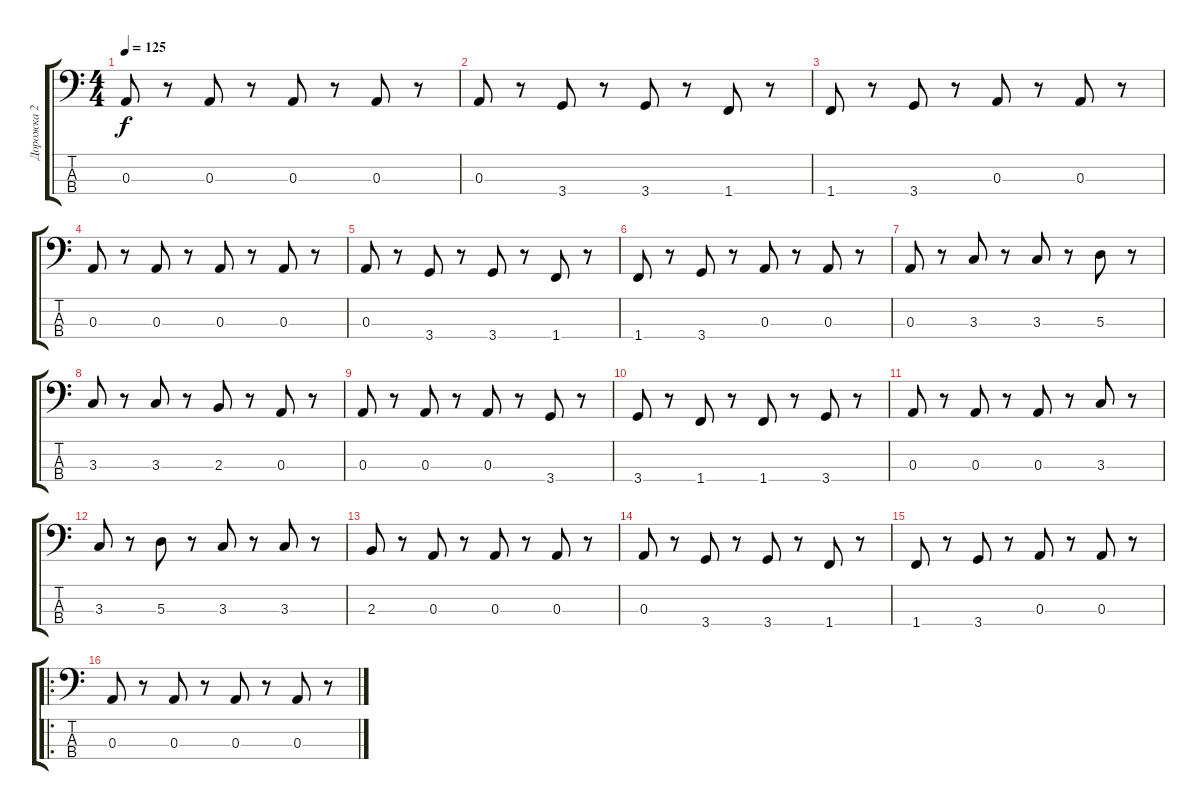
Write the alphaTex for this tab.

\track ("Дорожка 2" "Дорожка 2") {instrument electricbassfinger}
\staff {score tabs}
\tuning (G2 D2 A1 E1) {hide}
\ts (4 4)
\tempo 125
\clef f4
\ks c
0.3.8{dy f} r.8 0.3.8 r.8 0.3.8 r.8 0.3.8 r.8 |
0.3.8 r.8 3.4.8 r.8 3.4.8 r.8 1.4.8 r.8 |
1.4.8 r.8 3.4.8 r.8 0.3.8 r.8 0.3.8 r.8 |
0.3.8 r.8 0.3.8 r.8 0.3.8 r.8 0.3.8 r.8 |
0.3.8 r.8 3.4.8 r.8 3.4.8 r.8 1.4.8 r.8 |
1.4.8 r.8 3.4.8 r.8 0.3.8 r.8 0.3.8 r.8 |
0.3.8 r.8 3.3.8 r.8 3.3.8 r.8 5.3.8 r.8 |
3.3.8 r.8 3.3.8 r.8 2.3.8 r.8 0.3.8 r.8 |
0.3.8 r.8 0.3.8 r.8 0.3.8 r.8 3.4.8 r.8 |
3.4.8 r.8 1.4.8 r.8 1.4.8 r.8 3.4.8 r.8 |
0.3.8 r.8 0.3.8 r.8 0.3.8 r.8 3.3.8 r.8 |
3.3.8 r.8 5.3.8 r.8 3.3.8 r.8 3.3.8 r.8 |
2.3.8 r.8 0.3.8 r.8 0.3.8 r.8 0.3.8 r.8 |
0.3.8 r.8 3.4.8 r.8 3.4.8 r.8 1.4.8 r.8 |
1.4.8 r.8 3.4.8 r.8 0.3.8 r.8 0.3.8 r.8 |
\ro
0.3.8 r.8 0.3.8 r.8 0.3.8 r.8 0.3.8 r.8
